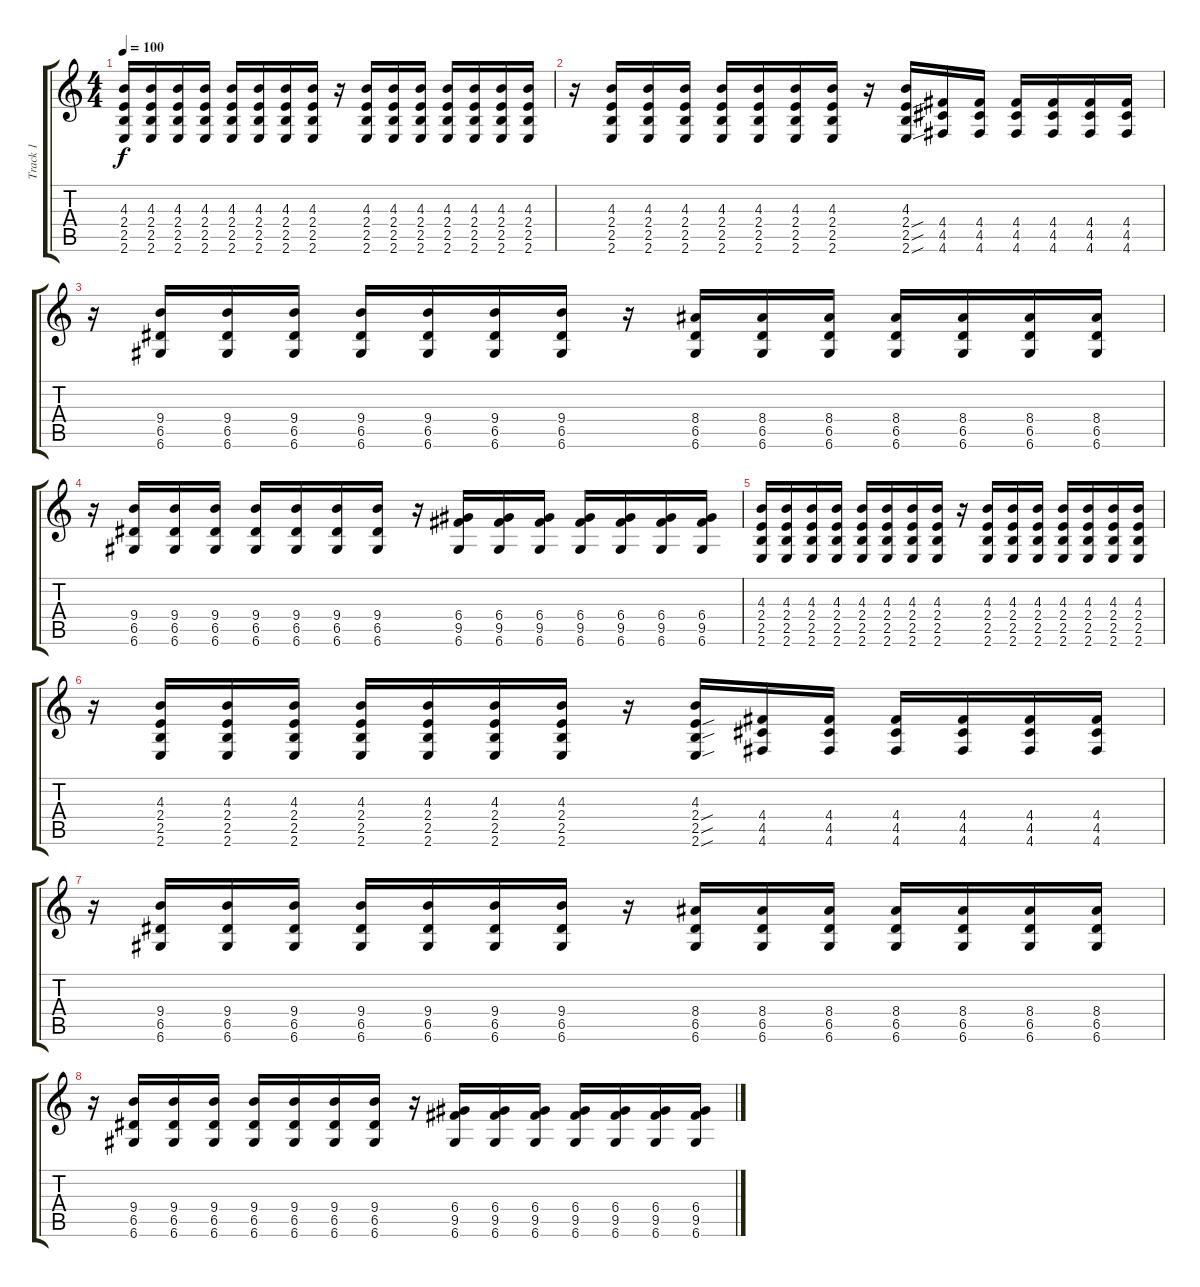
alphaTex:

\track ("Track 1" "Track 1") {instrument distortionguitar}
\staff {score tabs}
\tuning (E4 B3 G3 D3 A2 D2) {hide}
\ts (4 4)
\tempo 100
\clef g2
\ks c
(4.3 2.4 2.5 2.6).16{dy f} (4.3 2.4 2.5 2.6).16 (4.3 2.4 2.5 2.6).16 (4.3 2.4 2.5 2.6).16 (4.3 2.4 2.5 2.6).16 (4.3 2.4 2.5 2.6).16 (4.3 2.4 2.5 2.6).16 (4.3 2.4 2.5 2.6).16 r.16 (4.3 2.4 2.5 2.6).16 (4.3 2.4 2.5 2.6).16 (4.3 2.4 2.5 2.6).16 (4.3 2.4 2.5 2.6).16 (4.3 2.4 2.5 2.6).16 (4.3 2.4 2.5 2.6).16 (4.3 2.4 2.5 2.6).16 |
r.16 (4.3 2.4 2.5 2.6).16 (4.3 2.4 2.5 2.6).16 (4.3 2.4 2.5 2.6).16 (4.3 2.4 2.5 2.6).16 (4.3 2.4 2.5 2.6).16 (4.3 2.4 2.5 2.6).16 (4.3 2.4 2.5 2.6).16 r.16 (4.3 2.4{sou} 2.5{sou} 2.6{sou}).16 (4.4 4.5 4.6).16 (4.4 4.5 4.6).16 (4.4 4.5 4.6).16 (4.4 4.5 4.6).16 (4.4 4.5 4.6).16 (4.4 4.5 4.6).16 |
r.16 (9.4 6.5 6.6).16 (9.4 6.5 6.6).16 (9.4 6.5 6.6).16 (9.4 6.5 6.6).16 (9.4 6.5 6.6).16 (9.4 6.5 6.6).16 (9.4 6.5 6.6).16 r.16 (8.4 6.5 6.6).16 (8.4 6.5 6.6).16 (8.4 6.5 6.6).16 (8.4 6.5 6.6).16 (8.4 6.5 6.6).16 (8.4 6.5 6.6).16 (8.4 6.5 6.6).16 |
r.16 (9.4 6.5 6.6).16 (9.4 6.5 6.6).16 (9.4 6.5 6.6).16 (9.4 6.5 6.6).16 (9.4 6.5 6.6).16 (9.4 6.5 6.6).16 (9.4 6.5 6.6).16 r.16 (6.4 9.5 6.6).16 (6.4 9.5 6.6).16 (6.4 9.5 6.6).16 (6.4 9.5 6.6).16 (6.4 9.5 6.6).16 (6.4 9.5 6.6).16 (6.4 9.5 6.6).16 |
(4.3 2.4 2.5 2.6).16 (4.3 2.4 2.5 2.6).16 (4.3 2.4 2.5 2.6).16 (4.3 2.4 2.5 2.6).16 (4.3 2.4 2.5 2.6).16 (4.3 2.4 2.5 2.6).16 (4.3 2.4 2.5 2.6).16 (4.3 2.4 2.5 2.6).16 r.16 (4.3 2.4 2.5 2.6).16 (4.3 2.4 2.5 2.6).16 (4.3 2.4 2.5 2.6).16 (4.3 2.4 2.5 2.6).16 (4.3 2.4 2.5 2.6).16 (4.3 2.4 2.5 2.6).16 (4.3 2.4 2.5 2.6).16 |
r.16 (4.3 2.4 2.5 2.6).16 (4.3 2.4 2.5 2.6).16 (4.3 2.4 2.5 2.6).16 (4.3 2.4 2.5 2.6).16 (4.3 2.4 2.5 2.6).16 (4.3 2.4 2.5 2.6).16 (4.3 2.4 2.5 2.6).16 r.16 (4.3 2.4{sou} 2.5{sou} 2.6{sou}).16 (4.4 4.5 4.6).16 (4.4 4.5 4.6).16 (4.4 4.5 4.6).16 (4.4 4.5 4.6).16 (4.4 4.5 4.6).16 (4.4 4.5 4.6).16 |
r.16 (9.4 6.5 6.6).16 (9.4 6.5 6.6).16 (9.4 6.5 6.6).16 (9.4 6.5 6.6).16 (9.4 6.5 6.6).16 (9.4 6.5 6.6).16 (9.4 6.5 6.6).16 r.16 (8.4 6.5 6.6).16 (8.4 6.5 6.6).16 (8.4 6.5 6.6).16 (8.4 6.5 6.6).16 (8.4 6.5 6.6).16 (8.4 6.5 6.6).16 (8.4 6.5 6.6).16 |
r.16 (9.4 6.5 6.6).16 (9.4 6.5 6.6).16 (9.4 6.5 6.6).16 (9.4 6.5 6.6).16 (9.4 6.5 6.6).16 (9.4 6.5 6.6).16 (9.4 6.5 6.6).16 r.16 (6.4 9.5 6.6).16 (6.4 9.5 6.6).16 (6.4 9.5 6.6).16 (6.4 9.5 6.6).16 (6.4 9.5 6.6).16 (6.4 9.5 6.6).16 (6.4 9.5 6.6).16
